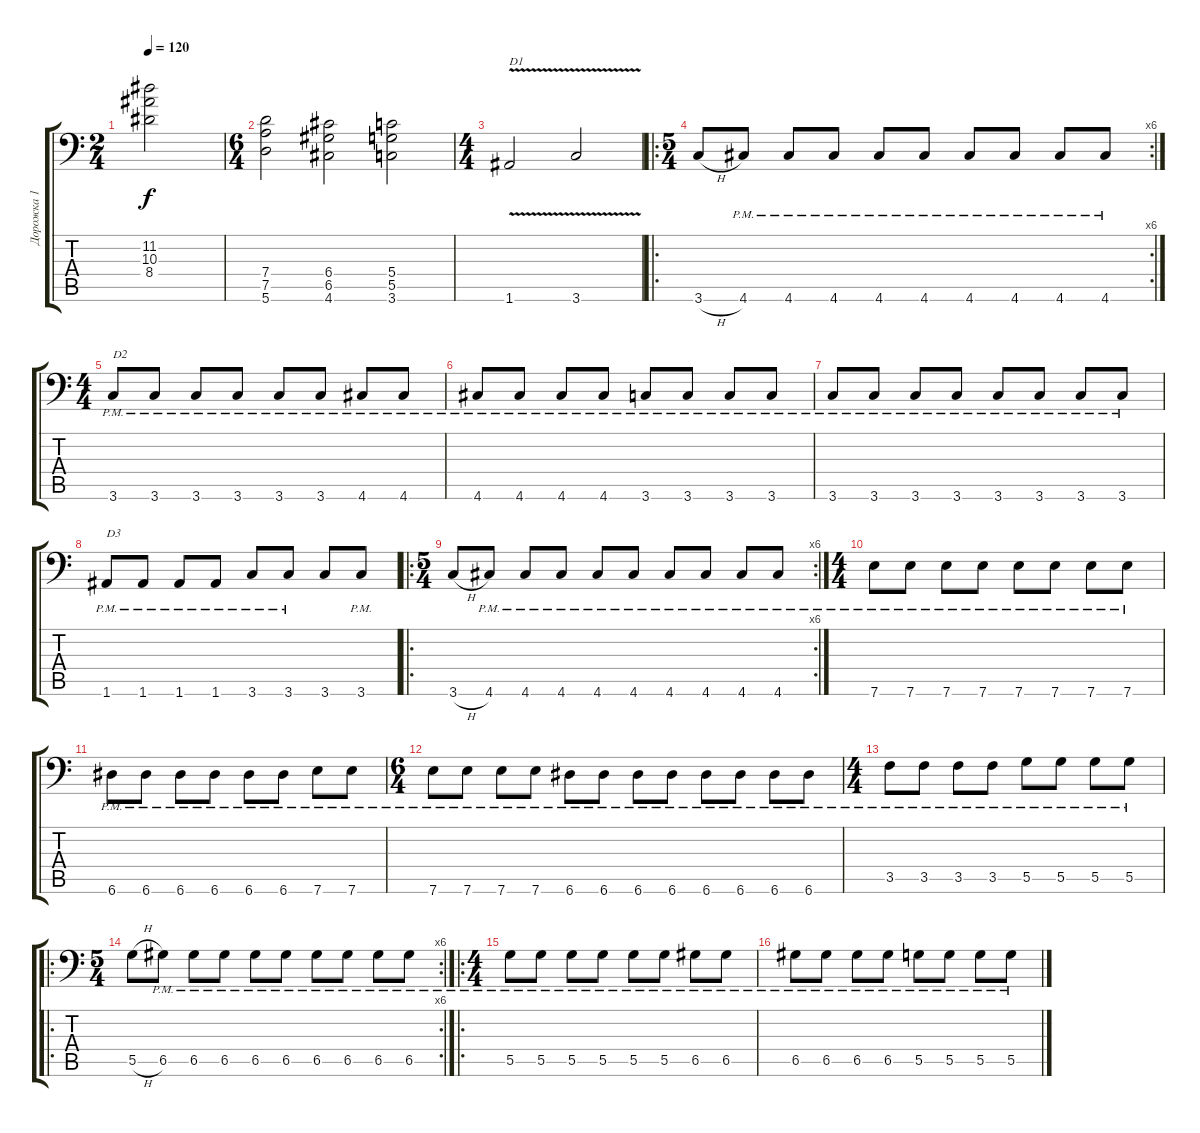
\track ("Дорожка 1" "Дорожка 1") {instrument distortionguitar}
\staff {score tabs}
\tuning (A3 E3 C3 G2 D2 A1) {hide}
\ts (2 4)
\tempo 120
\clef f4
\ks c
(11.2 10.3 8.4).2{dy f} |
\ts (6 4)
(7.4 7.5 5.6).2 (6.4 6.5 4.6).2 (5.4 5.5 3.6).2 |
\ts (4 4)
1.6{v}.2{txt "D1"} 3.6{v}.2 |
\ro
\rc 6
\ts (5 4)
3.6{h}.8 4.6{pm}.8 4.6{pm}.8 4.6{pm}.8 4.6{pm}.8 4.6{pm}.8 4.6{pm}.8 4.6{pm}.8 4.6{pm}.8 4.6{pm}.8 |
\ts (4 4)
3.6{pm}.8{txt "D2"} 3.6{pm}.8 3.6{pm}.8 3.6{pm}.8 3.6{pm}.8 3.6{pm}.8 4.6{pm}.8 4.6{pm}.8 |
4.6{pm}.8 4.6{pm}.8 4.6{pm}.8 4.6{pm}.8 3.6{pm}.8 3.6{pm}.8 3.6{pm}.8 3.6{pm}.8 |
3.6{pm}.8 3.6{pm}.8 3.6{pm}.8 3.6{pm}.8 3.6{pm}.8 3.6{pm}.8 3.6{pm}.8 3.6{pm}.8 |
1.6{pm}.8{txt "D3"} 1.6{pm}.8 1.6{pm}.8 1.6{pm}.8 3.6{pm}.8 3.6{pm}.8 3.6.8 3.6{pm}.8 |
\ro
\rc 6
\ts (5 4)
3.6{h}.8 4.6{pm}.8 4.6{pm}.8 4.6{pm}.8 4.6{pm}.8 4.6{pm}.8 4.6{pm}.8 4.6{pm}.8 4.6{pm}.8 4.6{pm}.8 |
\ts (4 4)
7.6{pm}.8 7.6{pm}.8 7.6{pm}.8 7.6{pm}.8 7.6{pm}.8 7.6{pm}.8 7.6{pm}.8 7.6{pm}.8 |
6.6{pm}.8 6.6{pm}.8 6.6{pm}.8 6.6{pm}.8 6.6{pm}.8 6.6{pm}.8 7.6{pm}.8 7.6{pm}.8 |
\ts (6 4)
7.6{pm}.8 7.6{pm}.8 7.6{pm}.8 7.6{pm}.8 6.6{pm}.8 6.6{pm}.8 6.6{pm}.8 6.6{pm}.8 6.6{pm}.8 6.6{pm}.8 6.6{pm}.8 6.6{pm}.8 |
\ts (4 4)
3.5{pm}.8 3.5{pm}.8 3.5{pm}.8 3.5{pm}.8 5.5{pm}.8 5.5{pm}.8 5.5{pm}.8 5.5{pm}.8 |
\ro
\rc 6
\ts (5 4)
5.5{h}.8 6.5{pm}.8 6.5{pm}.8 6.5{pm}.8 6.5{pm}.8 6.5{pm}.8 6.5{pm}.8 6.5{pm}.8 6.5{pm}.8 6.5{pm}.8 |
\ro
\ts (4 4)
5.5{pm}.8 5.5{pm}.8 5.5{pm}.8 5.5{pm}.8 5.5{pm}.8 5.5{pm}.8 6.5{pm}.8 6.5{pm}.8 |
6.5{pm}.8 6.5{pm}.8 6.5{pm}.8 6.5{pm}.8 5.5{pm}.8 5.5{pm}.8 5.5{pm}.8 5.5{pm}.8
